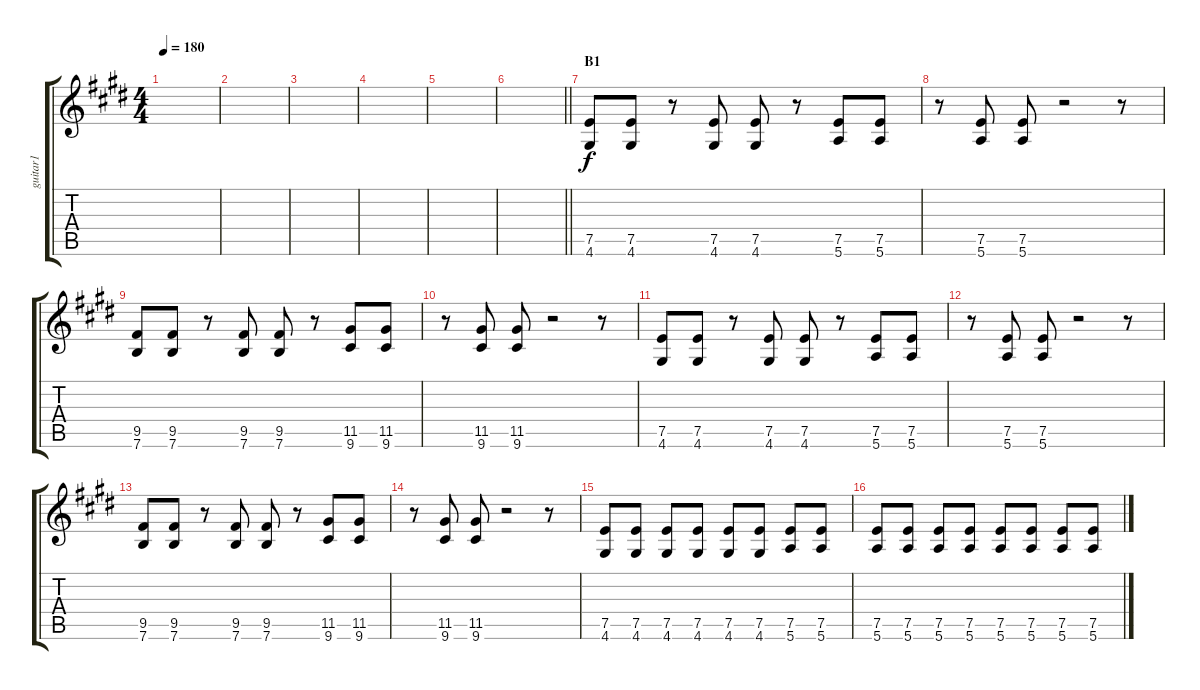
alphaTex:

\track ("guitar1" "guitar1") {instrument distortionguitar}
\staff {score tabs}
\tuning (E4 B3 G3 D3 A2 E2) {hide}
\ts (4 4)
\tempo 180
\clef g2
\ks e
|
|
|
|
|
\barLineRight lightlight
|
\section ("" "B1")
(7.5 4.6).8 (7.5 4.6).8 r.8 (7.5 4.6).8 (7.5 4.6).8 r.8 (7.5 5.6).8 (7.5 5.6).8 |
r.8 (7.5 5.6).8 (7.5 5.6).8 r.2 r.8 |
(9.5 7.6).8 (9.5 7.6).8 r.8 (9.5 7.6).8 (9.5 7.6).8 r.8 (11.5 9.6).8 (11.5 9.6).8 |
r.8 (11.5 9.6).8 (11.5 9.6).8 r.2 r.8 |
(7.5 4.6).8 (7.5 4.6).8 r.8 (7.5 4.6).8 (7.5 4.6).8 r.8 (7.5 5.6).8 (7.5 5.6).8 |
r.8 (7.5 5.6).8 (7.5 5.6).8 r.2 r.8 |
(9.5 7.6).8 (9.5 7.6).8 r.8 (9.5 7.6).8 (9.5 7.6).8 r.8 (11.5 9.6).8 (11.5 9.6).8 |
r.8 (11.5 9.6).8 (11.5 9.6).8 r.2 r.8 |
(7.5 4.6).8 (7.5 4.6).8 (7.5 4.6).8 (7.5 4.6).8 (7.5 4.6).8 (7.5 4.6).8 (7.5 5.6).8 (7.5 5.6).8 |
(7.5 5.6).8 (7.5 5.6).8 (7.5 5.6).8 (7.5 5.6).8 (7.5 5.6).8 (7.5 5.6).8 (7.5 5.6).8 (7.5 5.6).8
